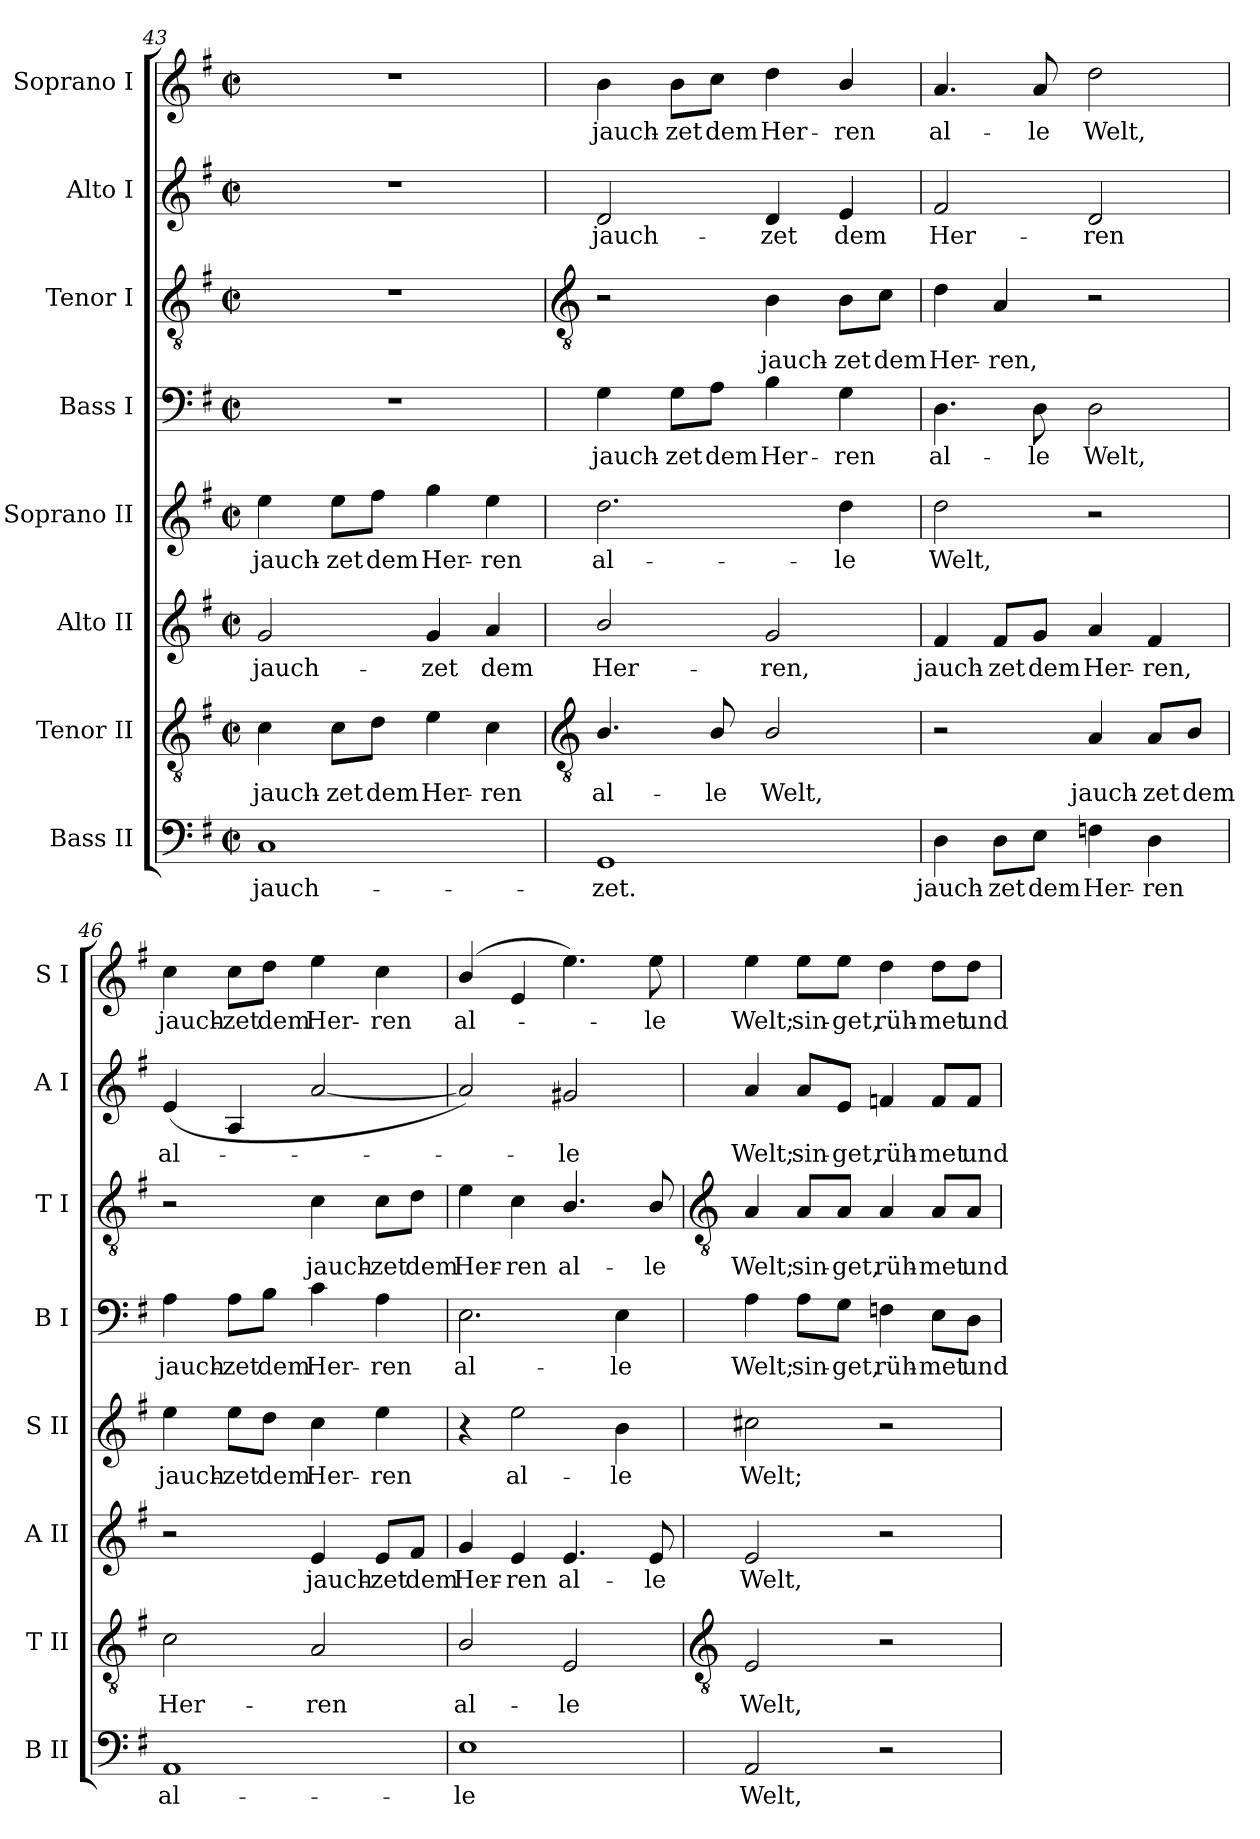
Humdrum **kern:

**kern	**text	**kern	**text	**kern	**text	**kern	**text	**kern	**text	**kern	**text	**kern	**text	**kern	**text
*part8	*part8	*part7	*part7	*part6	*part6	*part5	*part5	*part4	*part4	*part3	*part3	*part2	*part2	*part1	*part1
*staff8	*staff8	*staff7	*staff7	*staff6	*staff6	*staff5	*staff5	*staff4	*staff4	*staff3	*staff3	*staff2	*staff2	*staff1	*staff1
*I"Bass II	*	*I"Tenor II	*	*I"Alto II	*	*I"Soprano II	*	*I"Bass I	*	*I"Tenor I	*	*I"Alto I	*	*I"Soprano I	*
*I'B II	*	*I'T II	*	*I'A II	*	*I'S II	*	*I'B I	*	*I'T I	*	*I'A I	*	*I'S I	*
*clefF4	*	*clefGv2	*	*clefG2	*	*clefG2	*	*clefF4	*	*clefGv2	*	*clefG2	*	*clefG2	*
*k[f#]	*	*k[f#]	*	*k[f#]	*	*k[f#]	*	*k[f#]	*	*k[f#]	*	*k[f#]	*	*k[f#]	*
*G:	*	*G:	*	*G:	*	*G:	*	*G:	*	*G:	*	*G:	*	*G:	*
*M2/2	*	*M2/2	*	*M2/2	*	*M2/2	*	*M2/2	*	*M2/2	*	*M2/2	*	*M2/2	*
*met(c|)	*	*met(c|)	*	*met(c|)	*	*met(c|)	*	*met(c|)	*	*met(c|)	*	*met(c|)	*	*met(c|)	*
=43	=43	=43	=43	=43	=43	=43	=43	=43	=43	=43	=43	=43	=43	=43	=43
!	!LO:LY:b	!	!LO:LY:b	!	!LO:LY:b	!	!LO:LY:b	!	!	!	!	!	!	!	!
1C	jauch-	4c	jauch-	2g	jauch-	4ee	jauch-	1r	.	1r	.	1r	.	1r	.
!	!	!	!LO:LY:b	!	!	!	!LO:LY:b	!	!	!	!	!	!	!	!
.	.	8c\L	-zet	.	.	8ee\L	-zet	.	.	.	.	.	.	.	.
!	!	!	!LO:LY:b	!	!	!	!LO:LY:b	!	!	!	!	!	!	!	!
.	.	8d\J	dem	.	.	8ff#\J	dem	.	.	.	.	.	.	.	.
!	!	!	!LO:LY:b	!	!LO:LY:b	!	!LO:LY:b	!	!	!	!	!	!	!	!
.	.	4e	Her-	4g	-zet	4gg	Her-	.	.	.	.	.	.	.	.
!	!	!	!LO:LY:b	!	!LO:LY:b	!	!LO:LY:b	!	!	!	!	!	!	!	!
.	.	4c	-ren	4a	dem	4ee	-ren	.	.	.	.	.	.	.	.
!!LO:LB:g=z
=44	=44	=44	=44	=44	=44	=44	=44	=44	=44	=44	=44	=44	=44	=44	=44
*	*	*clefGv2	*	*	*	*	*	*	*	*clefGv2	*	*	*	*	*
!	!LO:LY:b	!	!LO:LY:b	!	!LO:LY:b	!	!LO:LY:b	!	!LO:LY:b	!	!	!	!LO:LY:b	!	!LO:LY:b
1GG	-zet.	4.B/	al-	2b/	Her-	2.dd	al-	4G	jauch-	2r	.	2d	jauch-	4b	jauch-
!	!	!	!	!	!	!	!	!	!LO:LY:b	!	!	!	!	!	!LO:LY:b
.	.	.	.	.	.	.	.	8G\L	-zet	.	.	.	.	8b\L	-zet
!	!	!	!LO:LY:b	!	!	!	!	!	!LO:LY:b	!	!	!	!	!	!LO:LY:b
.	.	8B/	-le	.	.	.	.	8A\J	dem	.	.	.	.	8cc\J	dem
!	!	!	!LO:LY:b	!	!LO:LY:b	!	!	!	!LO:LY:b	!	!LO:LY:b	!	!LO:LY:b	!	!LO:LY:b
.	.	2B/	Welt,	2g	-ren,	.	.	4B	Her-	4B	jauch-	4d	-zet	4dd	Her-
!	!	!	!	!	!	!	!LO:LY:b	!	!LO:LY:b	!	!LO:LY:b	!	!LO:LY:b	!	!LO:LY:b
.	.	.	.	.	.	4dd	-le	4G	-ren	8B\L	-zet	4e	dem	4b/	-ren
!	!	!	!	!	!	!	!	!	!	!	!LO:LY:b	!	!	!	!
.	.	.	.	.	.	.	.	.	.	8c\J	dem	.	.	.	.
=45	=45	=45	=45	=45	=45	=45	=45	=45	=45	=45	=45	=45	=45	=45	=45
!	!LO:LY:b	!	!	!	!LO:LY:b	!	!LO:LY:b	!	!LO:LY:b	!	!LO:LY:b	!	!LO:LY:b	!	!LO:LY:b
4D	jauch-	2r	.	4f#	jauch-	2dd	Welt,	4.D	al-	4d	Her-	2f#	Her-	4.a	al-
!	!LO:LY:b	!	!	!	!LO:LY:b	!	!	!	!	!	!LO:LY:b	!	!	!	!
8D\L	-zet	.	.	8f#/L	-zet	.	.	.	.	4A	-ren,	.	.	.	.
!	!LO:LY:b	!	!	!	!LO:LY:b	!	!	!	!LO:LY:b	!	!	!	!	!	!LO:LY:b
8E\J	dem	.	.	8g/J	dem	.	.	8D	-le	.	.	.	.	8a	-le
!	!LO:LY:b	!	!LO:LY:b	!	!LO:LY:b	!	!	!	!LO:LY:b	!	!	!	!LO:LY:b	!	!LO:LY:b
4Fn	Her-	4A	jauch-	4a	Her-	2r	.	2D	Welt,	2r	.	2d	-ren	2dd	Welt,
!	!LO:LY:b	!	!LO:LY:b	!	!LO:LY:b	!	!	!	!	!	!	!	!	!	!
4D	-ren	8A/L	-zet	4f#	-ren,	.	.	.	.	.	.	.	.	.	.
!	!	!	!LO:LY:b	!	!	!	!	!	!	!	!	!	!	!	!
.	.	8B/J	dem	.	.	.	.	.	.	.	.	.	.	.	.
=46	=46	=46	=46	=46	=46	=46	=46	=46	=46	=46	=46	=46	=46	=46	=46
!	!LO:LY:b	!	!LO:LY:b	!	!	!	!LO:LY:b	!	!LO:LY:b	!	!	!	!LO:LY:b	!	!LO:LY:b
1AA	al-	2c	Her-	2r	.	4ee	jauch-	4A	jauch-	2r	.	(<4e	al-	4cc	jauch-
!	!	!	!	!	!	!	!LO:LY:b	!	!LO:LY:b	!	!	!	!	!	!LO:LY:b
.	.	.	.	.	.	8ee\L	-zet	8A\L	-zet	.	.	4A	.	8cc\L	-zet
!	!	!	!	!	!	!	!LO:LY:b	!	!LO:LY:b	!	!	!	!	!	!LO:LY:b
.	.	.	.	.	.	8dd\J	dem	8B\J	dem	.	.	.	.	8dd\J	dem
!	!	!	!LO:LY:b	!	!LO:LY:b	!	!LO:LY:b	!	!LO:LY:b	!	!LO:LY:b	!	!	!	!LO:LY:b
.	.	2A	-ren	4e	jauch-	4cc	Her-	4c	Her-	4c	jauch-	[2a	.	4ee	Her-
!	!	!	!	!	!LO:LY:b	!	!LO:LY:b	!	!LO:LY:b	!	!LO:LY:b	!	!	!	!LO:LY:b
.	.	.	.	8e/L	-zet	4ee	-ren	4A	-ren	8c\L	-zet	.	.	4cc	-ren
!	!	!	!	!	!LO:LY:b	!	!	!	!	!	!LO:LY:b	!	!	!	!
.	.	.	.	8f#/J	dem	.	.	.	.	8d\J	dem	.	.	.	.
=47	=47	=47	=47	=47	=47	=47	=47	=47	=47	=47	=47	=47	=47	=47	=47
!	!LO:LY:b	!	!LO:LY:b	!	!LO:LY:b	!	!	!	!LO:LY:b	!	!LO:LY:b	!	!	!	!LO:LY:b
1E	-le	2B/	al-	4g	Her-	4r	.	2.E	al-	4e	Her-	2a])	.	(>4b/	al-
!	!	!	!	!	!LO:LY:b	!	!LO:LY:b	!	!	!	!LO:LY:b	!	!	!	!
.	.	.	.	4e	-ren	2ee	al-	.	.	4c	-ren	.	.	4e	.
!	!	!	!LO:LY:b	!	!LO:LY:b	!	!	!	!	!	!LO:LY:b	!	!LO:LY:b	!	!
.	.	2E	-le	4.e	al-	.	.	.	.	4.B/	al-	2g#X	le	4.ee)	.
!	!	!	!	!	!	!	!LO:LY:b	!	!LO:LY:b	!	!	!	!	!	!
.	.	.	.	.	.	4b	-le	4E	-le	.	.	.	.	.	.
!	!	!	!	!	!LO:LY:b	!	!	!	!	!	!LO:LY:b	!	!	!	!LO:LY:b
.	.	.	.	8e	-le	.	.	.	.	8B/	-le	.	.	8ee	le
!!LO:LB:g=z
=48	=48	=48	=48	=48	=48	=48	=48	=48	=48	=48	=48	=48	=48	=48	=48
*	*	*clefGv2	*	*	*	*	*	*	*	*clefGv2	*	*	*	*	*
!	!LO:LY:b	!	!LO:LY:b	!	!LO:LY:b	!	!LO:LY:b	!	!LO:LY:b	!	!LO:LY:b	!	!LO:LY:b	!	!LO:LY:b
2AA	Welt,	2E	Welt,	2e	Welt,	2cc#X	Welt;	4A	Welt;	4A	Welt;	4a	Welt;	4ee	Welt;
!	!	!	!	!	!	!	!	!	!LO:LY:b	!	!LO:LY:b	!	!LO:LY:b	!	!LO:LY:b
.	.	.	.	.	.	.	.	8A\L	sin-	8A/L	sin-	8a/L	sin-	8ee\L	sin-
!	!	!	!	!	!	!	!	!	!LO:LY:b	!	!LO:LY:b	!	!LO:LY:b	!	!LO:LY:b
.	.	.	.	.	.	.	.	8G\J	-get,	8A/J	-get,	8e/J	-get,	8ee\J	-get,
!	!	!	!	!	!	!	!	!	!LO:LY:b	!	!LO:LY:b	!	!LO:LY:b	!	!LO:LY:b
2r	.	2r	.	2r	.	2r	.	4Fn	rüh-	4A	rüh-	4fn	rüh-	4dd	rüh-
!	!	!	!	!	!	!	!	!	!LO:LY:b	!	!LO:LY:b	!	!LO:LY:b	!	!LO:LY:b
.	.	.	.	.	.	.	.	8E\L	-met	8A/L	-met	8f/L	-met	8dd\L	-met
!	!	!	!	!	!	!	!	!	!LO:LY:b	!	!LO:LY:b	!	!LO:LY:b	!	!LO:LY:b
.	.	.	.	.	.	.	.	8D\J	und	8A/J	und	8f/J	und	8dd\J	und
=	=	=	=	=	=	=	=	=	=	=	=	=	=	=	=
*-	*-	*-	*-	*-	*-	*-	*-	*-	*-	*-	*-	*-	*-	*-	*-
